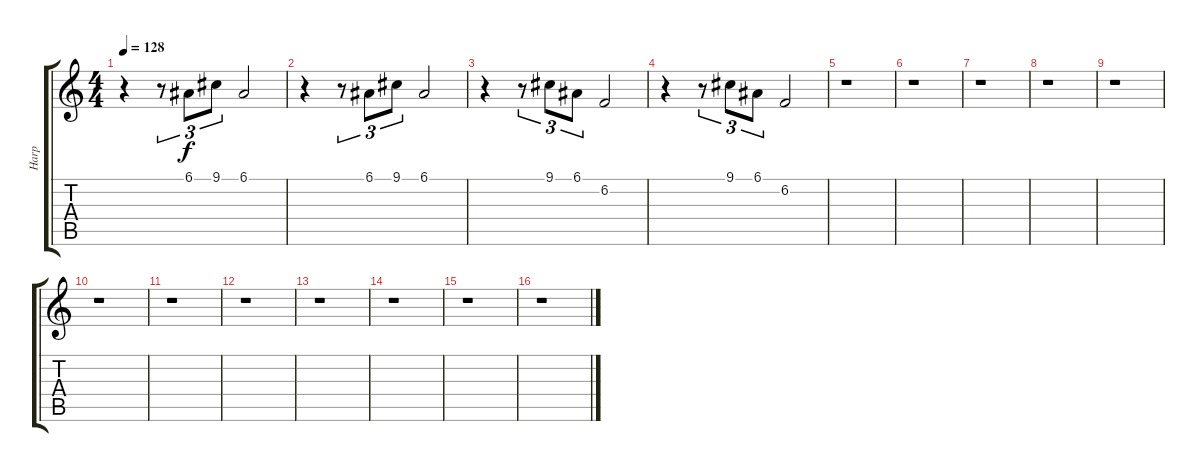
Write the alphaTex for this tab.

\track ("Harp" "Harp") {instrument orchestralharp}
\staff {score tabs}
\tuning (E4 B3 G3 D3 A2 E2) {hide}
\ts (4 4)
\tempo 128
\clef g2
\ks c
r.4{dy f} r.8{tu (3 2)} 6.1.8{tu (3 2)} 9.1.8{tu (3 2)} 6.1.2 |
r.4 r.8{tu (3 2)} 6.1.8{tu (3 2)} 9.1.8{tu (3 2)} 6.1.2 |
r.4 r.8{tu (3 2)} 9.1.8{tu (3 2)} 6.1.8{tu (3 2)} 6.2.2 |
r.4 r.8{tu (3 2)} 9.1.8{tu (3 2)} 6.1.8{tu (3 2)} 6.2.2 |
r.1 |
r.1 |
r.1 |
r.1 |
r.1 |
r.1 |
r.1 |
r.1 |
r.1 |
r.1 |
r.1 |
r.1
